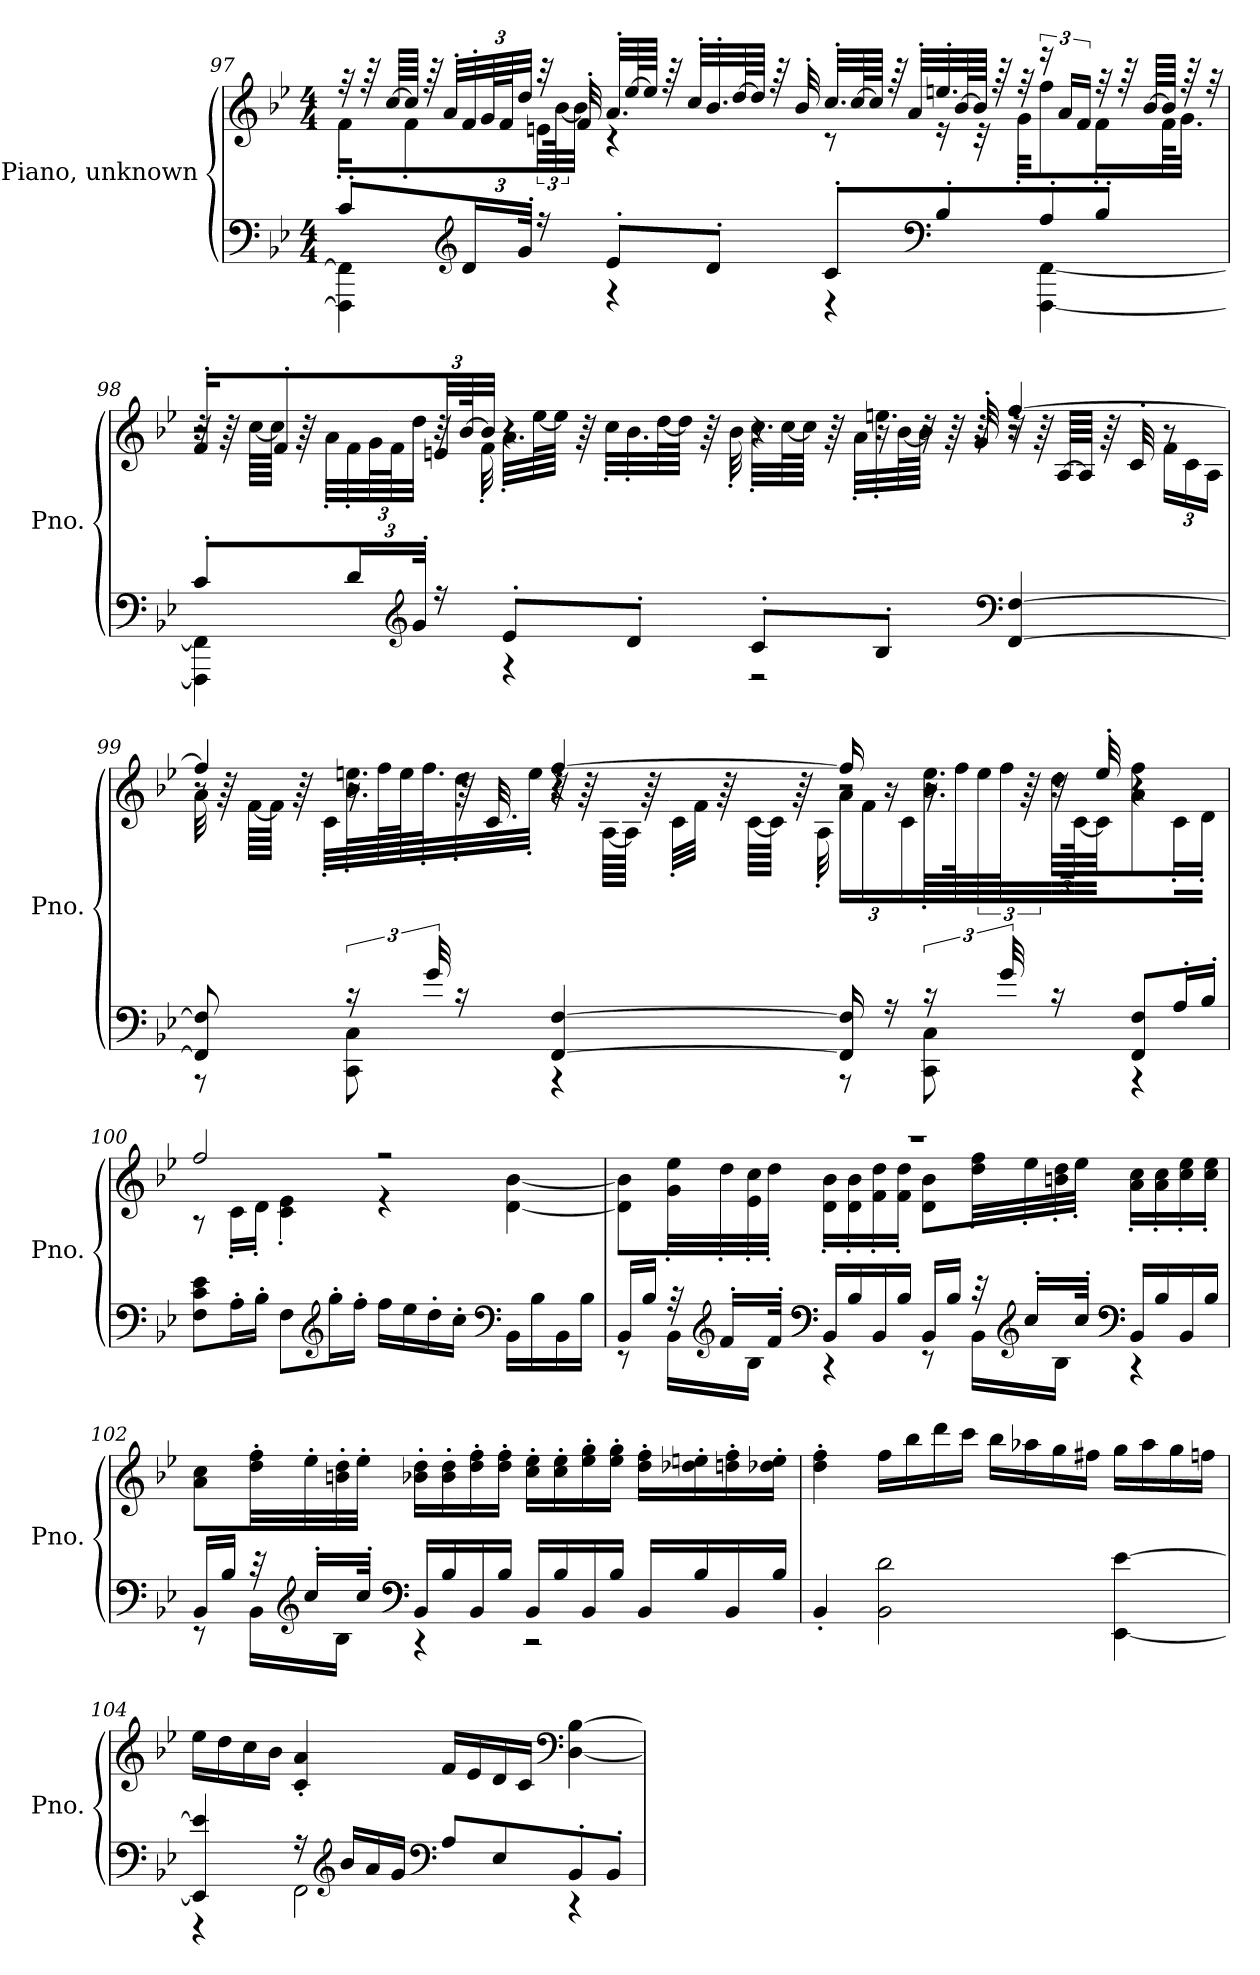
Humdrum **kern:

**kern	**kern
*part1	*part1
*staff2	*staff1
*I"Piano, unknown	*
*I'Pno.	*
!!LO:LB:g=z
*clefF4	*clefG2
*k[b-e-]	*k[b-e-]
*M4/4	*M4/4
=97	=97
*^	*^
8c'/L	4FFF\] 4FF\]	32r	16f'\KL
.	.	64r	.
.	.	[64cc/LLLL	.
.	.	64cc/JJJJ]	8f'\
.	.	64r	.
.	.	32a'/LLL	.
*clefG2	*	*	*
*Xbrackettup	*	*Xbrackettup	*
24d/L	.	48f'/	.
.	.	96g/L	.
.	.	96f/J	.
48g'/JJk	.	48dd/JJJ	.
16r	.	32r	48en\LL
.	.	.	[96b-\K
.	.	32f'/	32b-\JJJ]
8e-'/L	4r	32.a'/LLL	4r
.	.	[64ee-/L	.
.	.	64ee-/JJJJ]	.
.	.	64r	.
.	.	32cc'/LLL	.
8d'/J	.	32.b-'/	.
.	.	[64dd/L	.
.	.	64dd/JJJJ]	.
.	.	64r	.
.	.	32b-'/	.
8c'/L	4r	32.cc'/LLL	8r
.	.	[64cc/L	.
.	.	64cc/JJJJ]	.
.	.	64r	.
.	.	32a'/LLL	.
*clefF4	*	*	*
8B-'/	.	32.een'/	16r
.	.	[64b-/L	.
.	.	64b-/JJJJ]	32r
.	.	64r	.
.	.	32r	32g'\KKL
*	*	*brackettup	*
8A'/	[4FFF\ [4FF\	24r	8ff\
.	.	24a/LL	.
.	.	24f/JJ	.
8B-'/J	.	32r	16f'\L
.	.	64r	.
.	.	[64b-/LLLL	.
.	.	64b-/JJJJ]	64f\KL
.	.	64r	32.g\JJJ
.	.	32r	.
!!LO:LB:g=z
=98	=98	=98	=98
*	*	*	*^
8c'/L	4FFF\] 4FF\]	2r	32r	16f'/KL
.	.	.	64r	.
.	.	.	[64cc\LLLL	.
.	.	.	64cc\JJJJ]	8f'/
.	.	.	64r	.
.	.	.	32a'\LLL	.
*	*	*	*Xbrackettup	*
24d/L	.	.	48f'\	.
.	.	.	96g\L	.
.	.	.	96f\J	.
*clefG2	*	*	*	*
48g'/JJk	.	.	48dd\JJJ	.
16r	.	.	32r	48en/LL
.	.	.	.	[96b-/K
.	.	.	32f'\	32b-/JJJ]
8e-'/L	4r	.	32.a'\LLL	4r
.	.	.	[64ee-\L	.
.	.	.	64ee-\JJJJ]	.
.	.	.	64r	.
.	.	.	32cc'\LLL	.
8d'/J	.	.	32.b-'\	.
.	.	.	[64dd\L	.
.	.	.	64dd\JJJJ]	.
.	.	.	64r	.
.	.	.	32b-'\	.
8c'/L	2r	4r	32.cc'\LLL	8r
.	.	.	[64cc\L	.
.	.	.	64cc\JJJJ]	.
.	.	.	64r	.
.	.	.	32a'\LLL	.
8B-'/J	.	.	32.een'\	16r
.	.	.	[64b-\L	.
.	.	.	64b-\JJJJ]	32r
.	.	.	64r	.
.	.	.	32r	32g'/
*clefF4	*	*	*	*
[4FF/ [4F/	.	[4ff/	8r	32r
.	.	.	.	64r
.	.	.	.	[64A/LLLL
.	.	.	.	64A/JJJJ]
.	.	.	.	64r
.	.	.	.	32c'/
.	.	.	24f\LL	8r
.	.	.	24c\	.
.	.	.	24A\JJ	.
!!LO:LB:g=z	!!	!!
=99	=99	=99	=99	=99
8FF/] 8F/]	8r	4ff/]	32a\	8r
.	.	.	64r	.
.	.	.	[64f\LLLL	.
.	.	.	64f\JJJJ]	.
.	.	.	64r	.
.	.	.	32c'\LLL	.
*brackettup	*	*	*	*
24r	8CC\ 8C\	.	64.b-\' 64.een\'L	16r
.	.	.	128ff\L	.
.	.	.	128ee\J	.
.	.	.	64.ff'\J	.
48g/	.	.	.	.
16r	.	.	32dd'\	64r
.	.	.	.	32.c/
.	.	.	32ee'\JJJ	.
[4FF/ [4F/	4r	4r	32r	[4ff/
.	.	.	64r	.
.	.	.	[64A\LLLL	.
.	.	.	64A\JJJJ]	.
.	.	.	64r	.
.	.	.	32c'\LLL	.
.	.	.	32f\JJJ	.
.	.	.	64r	.
.	.	.	[64c\LLLL	.
.	.	.	64c\JJJJ]	.
.	.	.	64r	.
.	.	.	32A'\	.
16FF/] 16F/]	8r	2r	24a\LL	16ff/]
.	.	.	24f\	.
16r	.	.	.	16r
.	.	.	24c\	.
24r	8CC\ 8C\	.	64.b-\' 64.ee\'LL	16r
.	.	.	128ff\K	.
*	*	*	*brackettup	*
.	.	.	96ee\	.
48g/	.	.	96ff\JJJJ	.
.	.	.	96r	.
*	*	*	*Xbrackettup	*
16r	.	.	48dd\LLL	32r
.	.	.	[96c\K	.
.	.	.	32c\JJ]	32ee'/
8FF/ 8F/L	4r	.	8a\ 8ff\	4r
16A'/L	.	.	16c'\L	.
16B-'/JJ	.	.	16d'\JJ	.
*v	*v	*	*	*
*	*	*v	*v
!!LO:LB:g=z
=100	=100	=100
8F\ 8c\ 8e-\L	2ff/	8r
16A'\L	.	16c'\LL
16B-'\JJ	.	16d'\JJ
8F\L	.	4c\' 4e-\'
*clefG2	*	*
16gg'\L	.	.
16ff'\JJ	.	.
16ff\LL	2r	4r
16ee-\	.	.
16dd'\	.	.
16cc'\JJ	.	.
*clefF4	*	*
16BB-\LL	.	[4d\ [4b-\
16B-\	.	.
16BB-\	.	.
16B-\JJ	.	.
=101	=101	=101
*^	*	*
16BB-/LL	8r	1r	8d\] 8b-\]L
16B-/JJ	.	.	.
32r	16BB-\LL	.	32g\' 32ee-\'LL
*clefG2	*	*	*
16f'/LL	.	.	32dd'\
.	16B-\JJ	.	32e-\' 32cc\'
32f'/JJk	.	.	32dd'\JJJ
*clefF4	*	*	*
16BB-/LL	4r	.	16d\' 16b-\'LL
16B-/	.	.	16d\' 16b-\'
16BB-/	.	.	16f\' 16dd\'
16B-/JJ	.	.	16f\' 16dd\'JJ
16BB-/LL	8r	.	8d\ 8b-\L
16B-/JJ	.	.	.
32r	16BB-\LL	.	32dd\' 32ff\'LL
*clefG2	*	*	*
16cc'/LL	.	.	32ee-'\
.	16B-\JJ	.	32bn\' 32dd\'
32cc'/JJk	.	.	32ee-'\JJJ
*clefF4	*	*	*
16BB-/LL	4r	.	16a\' 16cc\'LL
16B-/	.	.	16a\' 16cc\'
16BB-/	.	.	16cc\' 16ee-\'
16B-/JJ	.	.	16cc\' 16ee-\'JJ
*	*	*v	*v
!!LO:LB:g=z
=102	=102	=102
16BB-/LL	8r	8a\ 8cc\L
16B-/JJ	.	.
32r	16BB-\LL	32dd\' 32ff\'LL
*clefG2	*	*
16cc'/LL	.	32ee-'\
.	16B-\JJ	32bn\' 32dd\'
32cc'/JJk	.	32ee-'\JJJ
*clefF4	*	*
16BB-/LL	4r	16b-X\' 16dd\'LL
16B-/	.	16b-\' 16dd\'
16BB-/	.	16dd\' 16ff\'
16B-/JJ	.	16dd\' 16ff\'JJ
16BB-/LL	2r	16cc\' 16ee-\'LL
16B-/	.	16cc\' 16ee-\'
16BB-/	.	16ee-\' 16gg\'
16B-/JJ	.	16ee-\' 16gg\'JJ
16BB-/LL	.	16dd\' 16ff\'LL
16B-/	.	16dd-X\' 16een\'
16BB-/	.	16ddn\' 16ff\'
16B-/JJ	.	16dd-X\' 16ee\'JJ
*v	*v	*
=103	=103
4BB-'/	4dd\' 4ff\'
2BB-\ 2d\	16ff\LL
.	16bb-\
.	16ddd\
.	16ccc\JJ
.	16bb-\LL
.	16aa-X\
.	16gg\
.	16ff#X\JJ
[4EE-\ [4e-\	16gg\LL
.	16aa-\
.	16gg\
.	16ffn\JJ
!!LO:PB:g=z
=104	=104
*^	*
4EE-/] 4e-/]	4r	16ee-\LL
.	.	16dd\
.	.	16cc\
.	.	16b-\JJ
16r	2FF\	4c/' 4a/'
*clefG2	*	*
16b-/LL	.	.
16a/	.	.
16g/JJ	.	.
*clefF4	*	*
8A/L	.	16f/LL
.	.	16e-/
8E-/	.	16d/
.	.	16c/JJ
*	*	*clefF4
8BB-'/	4r	[4D\ [4B-\
8BB-'/J	.	.
*v	*v	*
=	=
*-	*-
